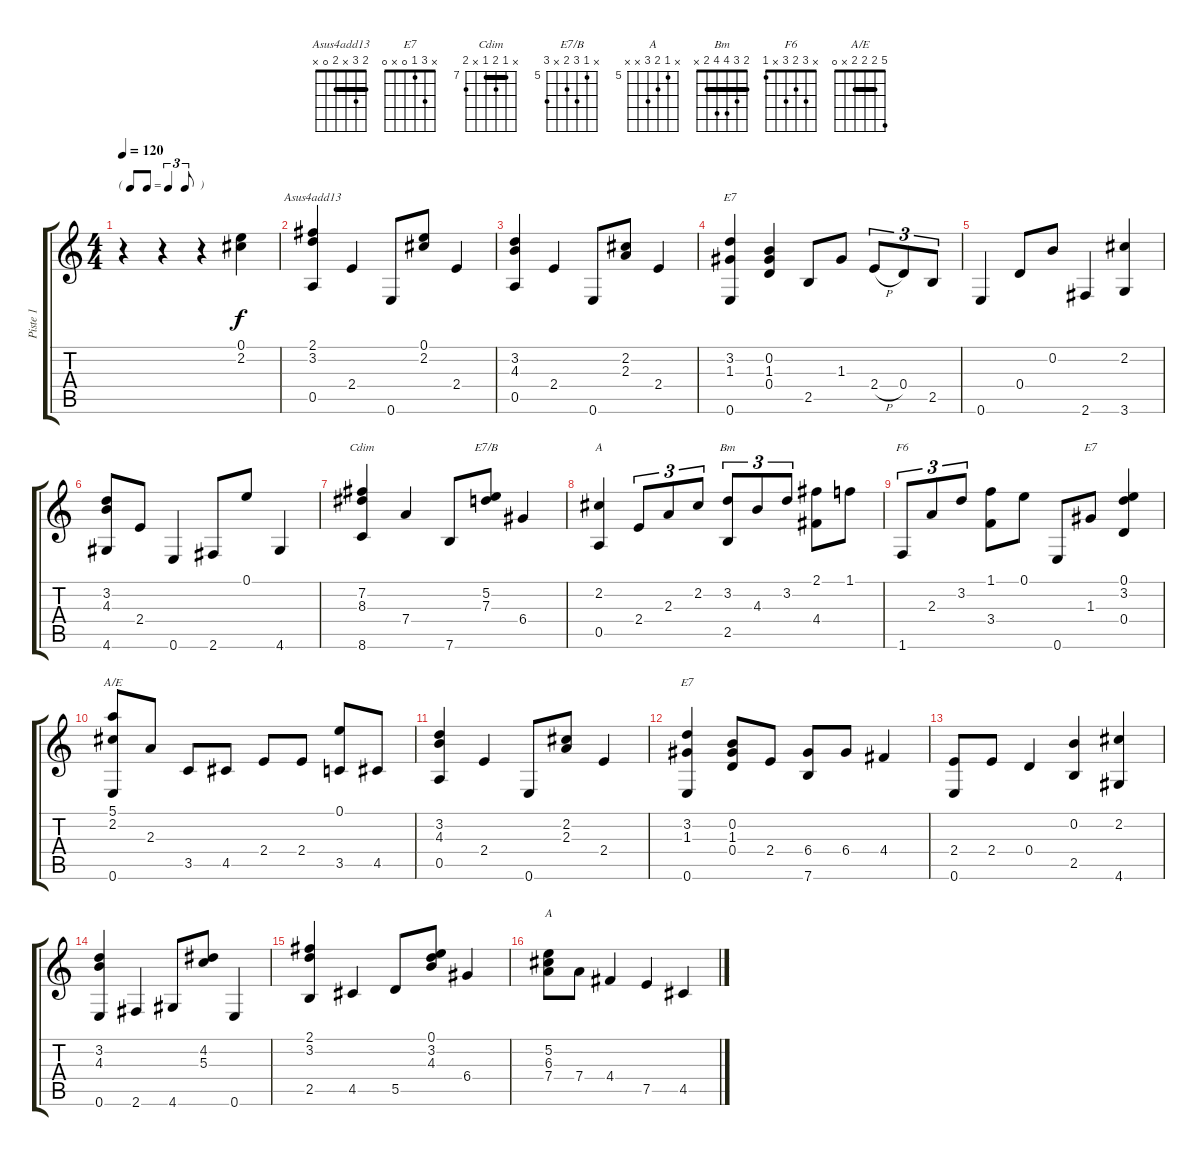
\track ("Piste 1" "Piste 1") {instrument acousticguitarnylon}
\staff {score tabs}
\tuning (E4 B3 G3 D3 A2 E2) {hide}
\chord ("Asus4add13" 2 3 x 2 0 x) {barre 2}
\chord ("E7" x 3 1 x 2 0)
\chord ("Cdim" x 7 8 7 x 8) {firstfret 7 barre 7}
\chord ("E7/B" x 5 7 6 x 7) {firstfret 5}
\chord ("A" x 2 x 2 0 x) {barre 2}
\chord ("Bm" 2 3 4 4 2 x) {barre 2}
\chord ("F6" x 3 2 3 x 1)
\chord ("E7" 0 3 1 0 x 0)
\chord ("A/E" 5 2 2 2 x 0) {barre 2}
\chord ("E7" x 3 1 0 x 0)
\chord ("A" x 5 6 7 x x) {firstfret 5}
\ts (4 4)
\tf triplet8th
\tempo 120
\clef g2
\ks c
r.4{dy f instrument acousticguitarnylon} r.4 r.4 (0.1 2.2).4 |
(2.1 3.2 0.5).4{ch "Asus4add13"} 2.4.4 0.6.8 (0.1 2.2).8 2.4.4 |
(3.2 4.3 0.5).4 2.4.4 0.6.8 (2.2 2.3).8 2.4.4 |
(3.2 1.3 0.6).4{ch "E7"} (0.2 1.3 0.4).4 2.5.8 1.3.8 2.4{h}.8{tu (3 2)} 0.4.8{tu (3 2)} 2.5.8{tu (3 2)} |
0.6.4 0.4.8 0.2.8 2.6.4 (2.2 3.6).4 |
(3.2 4.3 4.6).8 2.4.8 0.6.4 2.6.8 0.1.8 4.6.4 |
(7.2 8.3 8.6).4{ch "Cdim"} 7.4.4 7.6.8 (5.2 7.3).8{ch "E7/B"} 6.4.4 |
(2.2 0.5).4{ch "A"} 2.4.8{tu (3 2)} 2.3.8{tu (3 2)} 2.2.8{tu (3 2)} (3.2 2.5).8{tu (3 2) ch "Bm"} 4.3.8{tu (3 2)} 3.2.8{tu (3 2)} (2.1 4.4).8 1.1.8 |
1.6.8{tu (3 2) ch "F6"} 2.3.8{tu (3 2)} 3.2.8{tu (3 2)} (1.1 3.4).8 0.1.8 0.6.8 1.3.8{ch "E7"} (0.1 3.2 0.4).4 |
(5.1 2.2 0.6).8{ch "A/E"} 2.3.8 3.5.8 4.5.8 2.4.8 2.4.8 (0.1 3.5).8 4.5.8 |
(3.2 4.3 0.5).4 2.4.4 0.6.8 (2.2 2.3).8 2.4.4 |
(3.2 1.3 0.6).4{ch "E7"} (0.2 1.3 0.4).8 2.4.8 (6.4 7.6).8 6.4.8 4.4.4 |
(2.4 0.6).8 2.4.8 0.4.4 (0.2 2.5).4 (2.2 4.6).4 |
(3.2 4.3 0.6).4 2.6.4 4.6.8 (4.2 5.3).8 0.6.4 |
(2.1 3.2 2.5).4 4.5.4 5.5.8 (0.1 3.2 4.3).8 6.4.4 |
(5.2 6.3 7.4).8{ch "A"} 7.4.8 4.4.4 7.5.4 4.5.4
